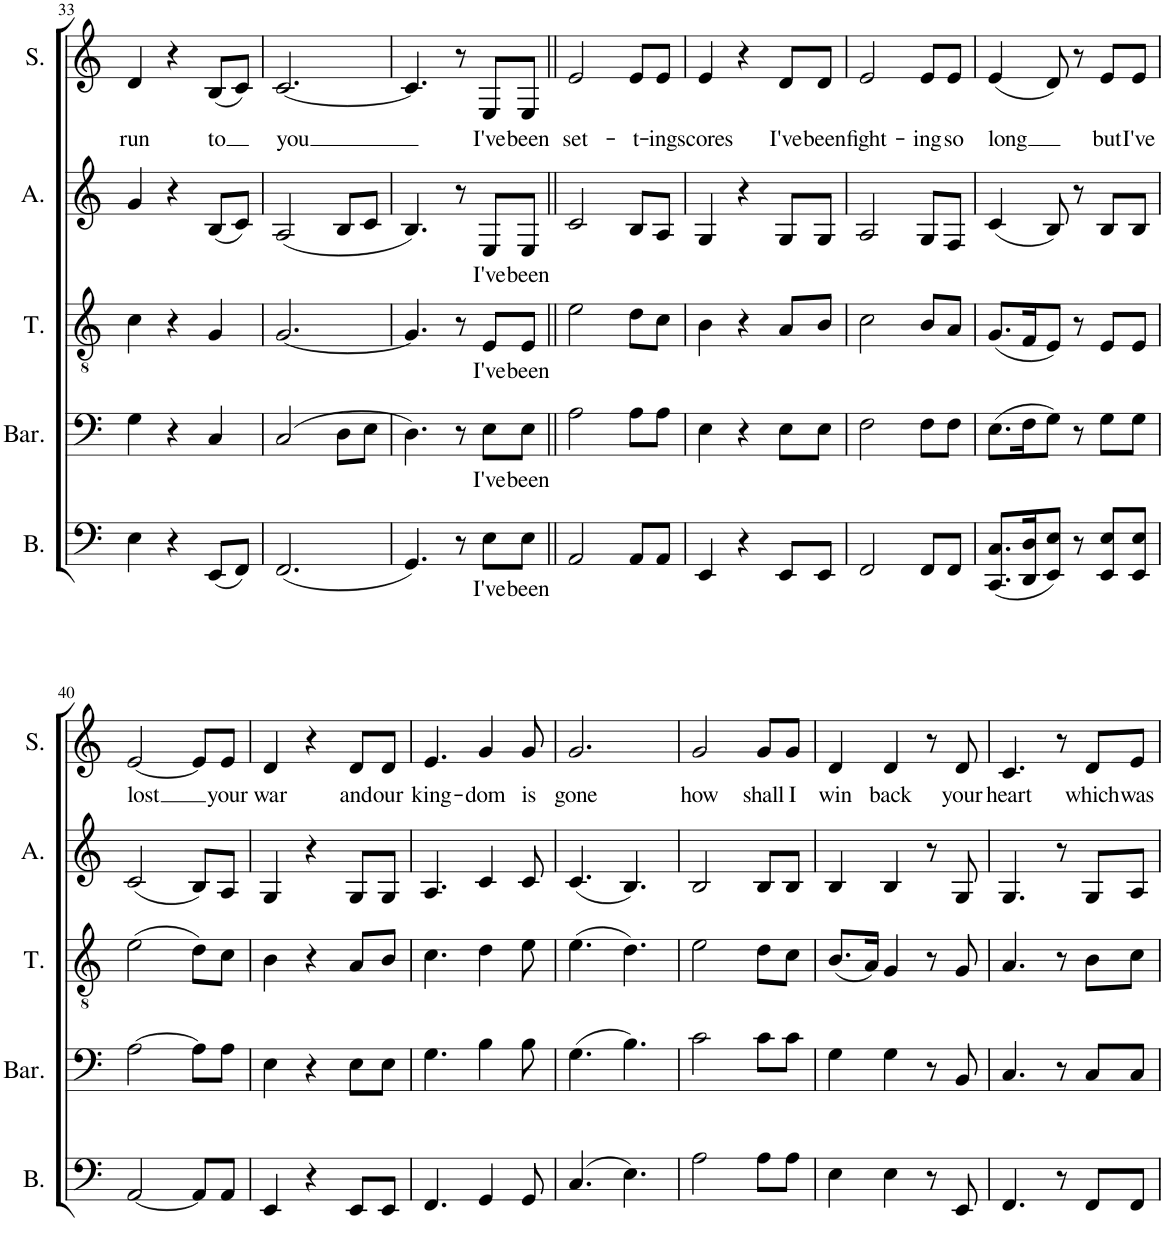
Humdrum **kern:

**kern	**text	**kern	**text	**kern	**text	**kern	**text	**kern	**text
*part5	*part5	*part4	*part4	*part3	*part3	*part2	*part2	*part1	*part1
*staff5	*staff5	*staff4	*staff4	*staff3	*staff3	*staff2	*staff2	*staff1	*staff1
*I"Bass	*	*I"Baritone	*	*I"Tenor	*	*I"Alto	*	*I"Soprano	*
*I'B.	*	*I'Bar.	*	*I'T.	*	*I'A.	*	*I'S.	*
!!LO:PB:g=z
*clefF4	*	*clefF4	*	*clefGv2	*	*clefG2	*	*clefG2	*
*k[]	*	*k[]	*	*k[]	*	*k[]	*	*k[]	*
*M6/8	*	*M6/8	*	*M6/8	*	*M6/8	*	*M6/8	*
=33	=33	=33	=33	=33	=33	=33	=33	=33	=33
!	!	!	!	!	!	!	!	!	!LO:LY:b
4E\	.	4G\	.	4c\	.	4g/	.	4d/	run
4r	.	4r	.	4r	.	4r	.	4r	.
!	!	!	!	!	!	!	!	!	!LO:LY:b
(8EE/L	.	4C/	.	4G/	.	(8B/L	.	(8B/L	to
8FF/J)	.	.	.	.	.	8c/J)	.	8c/J)	.
=34	=34	=34	=34	=34	=34	=34	=34	=34	=34
!	!	!	!	!	!	!	!	!	!LO:LY:b
(2.FF/	.	(2C/	.	[2.G/	.	(2A/	.	[2.c/	you
.	.	8D\L	.	.	.	8B/L	.	.	.
.	.	8E\J	.	.	.	8c/J	.	.	.
=35	=35	=35	=35	=35	=35	=35	=35	=35	=35
4.GG/)	.	4.D\)	.	4.G/]	.	4.B/)	.	4.c/]	.
8r	.	8r	.	8r	.	8r	.	8r	.
!	!LO:LY:b	!	!LO:LY:b	!	!LO:LY:b	!	!LO:LY:b	!	!LO:LY:b
8E\L	I've	8E\L	I've	8E/L	I've	8E/L	I've	8E/L	I've
!	!LO:LY:b	!	!LO:LY:b	!	!LO:LY:b	!	!LO:LY:b	!	!LO:LY:b
8E\J	been	8E\J	been	8E/J	been	8E/J	been	8E/J	been
=36||	=36||	=36||	=36||	=36||	=36||	=36||	=36||	=36||	=36||
!	!	!	!	!	!	!	!	!	!LO:LY:b
2AA/	.	2A\	.	2e\	.	2c/	.	2e/	set-
!	!	!	!	!	!	!	!	!	!LO:LY:b
8AA/L	.	8A\L	.	8d\L	.	8B/L	.	8e/L	-t-
!	!	!	!	!	!	!	!	!	!LO:LY:b
8AA/J	.	8A\J	.	8c\J	.	8A/J	.	8e/J	-ing
=37	=37	=37	=37	=37	=37	=37	=37	=37	=37
!	!	!	!	!	!	!	!	!	!LO:LY:b
4EE/	.	4E\	.	4B\	.	4G/	.	4e/	scores
4r	.	4r	.	4r	.	4r	.	4r	.
!	!	!	!	!	!	!	!	!	!LO:LY:b
8EE/L	.	8E\L	.	8A/L	.	8G/L	.	8d/L	I've
!	!	!	!	!	!	!	!	!	!LO:LY:b
8EE/J	.	8E\J	.	8B/J	.	8G/J	.	8d/J	been
=38	=38	=38	=38	=38	=38	=38	=38	=38	=38
!	!	!	!	!	!	!	!	!	!LO:LY:b
2FF/	.	2F\	.	2c\	.	2A/	.	2e/	fight-
!	!	!	!	!	!	!	!	!	!LO:LY:b
8FF/L	.	8F\L	.	8B/L	.	8G/L	.	8e/L	-ing
!	!	!	!	!	!	!	!	!	!LO:LY:b
8FF/J	.	8F\J	.	8A/J	.	8F/J	.	8e/J	so
=39	=39	=39	=39	=39	=39	=39	=39	=39	=39
!	!	!	!	!	!	!	!	!	!LO:LY:b
(8.CC/ 8.C/L	.	(8.E\L	.	(8.G/L	.	(4c/	.	(4e/	long
16DD/ 16D/K	.	16F\K	.	16F/K	.	.	.	.	.
8EE/ 8E/J)	.	8G\J)	.	8E/J)	.	8B/)	.	8d/)	.
8r	.	8r	.	8r	.	8r	.	8r	.
!	!	!	!	!	!	!	!	!	!LO:LY:b
8EE/ 8E/L	.	8G\L	.	8E/L	.	8B/L	.	8e/L	but
!	!	!	!	!	!	!	!	!	!LO:LY:b
8EE/ 8E/J	.	8G\J	.	8E/J	.	8B/J	.	8e/J	I've
!!LO:LB:g=z
=40	=40	=40	=40	=40	=40	=40	=40	=40	=40
!	!	!	!	!	!	!	!	!	!LO:LY:b
[2AA/	.	[2A\	.	(2e\	.	(2c/	.	[2e/	lost
8AA/L]	.	8A\L]	.	8d\L)	.	8B/L)	.	8e/L]	.
!	!	!	!	!	!	!	!	!	!LO:LY:b
8AA/J	.	8A\J	.	8c\J	.	8A/J	.	8e/J	your
=41	=41	=41	=41	=41	=41	=41	=41	=41	=41
!	!	!	!	!	!	!	!	!	!LO:LY:b
4EE/	.	4E\	.	4B\	.	4G/	.	4d/	war
4r	.	4r	.	4r	.	4r	.	4r	.
!	!	!	!	!	!	!	!	!	!LO:LY:b
8EE/L	.	8E\L	.	8A/L	.	8G/L	.	8d/L	and
!	!	!	!	!	!	!	!	!	!LO:LY:b
8EE/J	.	8E\J	.	8B/J	.	8G/J	.	8d/J	our
=42	=42	=42	=42	=42	=42	=42	=42	=42	=42
!	!	!	!	!	!	!	!	!	!LO:LY:b
4.FF/	.	4.G\	.	4.c\	.	4.A/	.	4.e/	king-
!	!	!	!	!	!	!	!	!	!LO:LY:b
4GG/	.	4B\	.	4d\	.	4c/	.	4g/	-dom
!	!	!	!	!	!	!	!	!	!LO:LY:b
8GG/	.	8B\	.	8e\	.	8c/	.	8g/	is
=43	=43	=43	=43	=43	=43	=43	=43	=43	=43
!	!	!	!	!	!	!	!	!	!LO:LY:b
(4.C/	.	(4.G\	.	(4.e\	.	(4.c/	.	2.g/	gone
4.E\)	.	4.B\)	.	4.d\)	.	4.B/)	.	.	.
=44	=44	=44	=44	=44	=44	=44	=44	=44	=44
!	!	!	!	!	!	!	!	!	!LO:LY:b
2A\	.	2c\	.	2e\	.	2B/	.	2g/	how
!	!	!	!	!	!	!	!	!	!LO:LY:b
8A\L	.	8c\L	.	8d\L	.	8B/L	.	8g/L	shall
!	!	!	!	!	!	!	!	!	!LO:LY:b
8A\J	.	8c\J	.	8c\J	.	8B/J	.	8g/J	I
=45	=45	=45	=45	=45	=45	=45	=45	=45	=45
!	!	!	!	!	!	!	!	!	!LO:LY:b
4E\	.	4G\	.	(8.B/L	.	4B/	.	4d/	win
.	.	.	.	16A/Jk)	.	.	.	.	.
!	!	!	!	!	!	!	!	!	!LO:LY:b
4E\	.	4G\	.	4G/	.	4B/	.	4d/	back
8r	.	8r	.	8r	.	8r	.	8r	.
!	!	!	!	!	!	!	!	!	!LO:LY:b
8EE/	.	8BB/	.	8G/	.	8G/	.	8d/	your
=46	=46	=46	=46	=46	=46	=46	=46	=46	=46
!	!	!	!	!	!	!	!	!	!LO:LY:b
4.FF/	.	4.C/	.	4.A/	.	4.G/	.	4.c/	heart
8r	.	8r	.	8r	.	8r	.	8r	.
!	!	!	!	!	!	!	!	!	!LO:LY:b
8FF/L	.	8C/L	.	8B\L	.	8G/L	.	8d/L	which
!	!	!	!	!	!	!	!	!	!LO:LY:b
8FF/J	.	8C/J	.	8c\J	.	8A/J	.	8e/J	was
=	=	=	=	=	=	=	=	=	=
*-	*-	*-	*-	*-	*-	*-	*-	*-	*-
